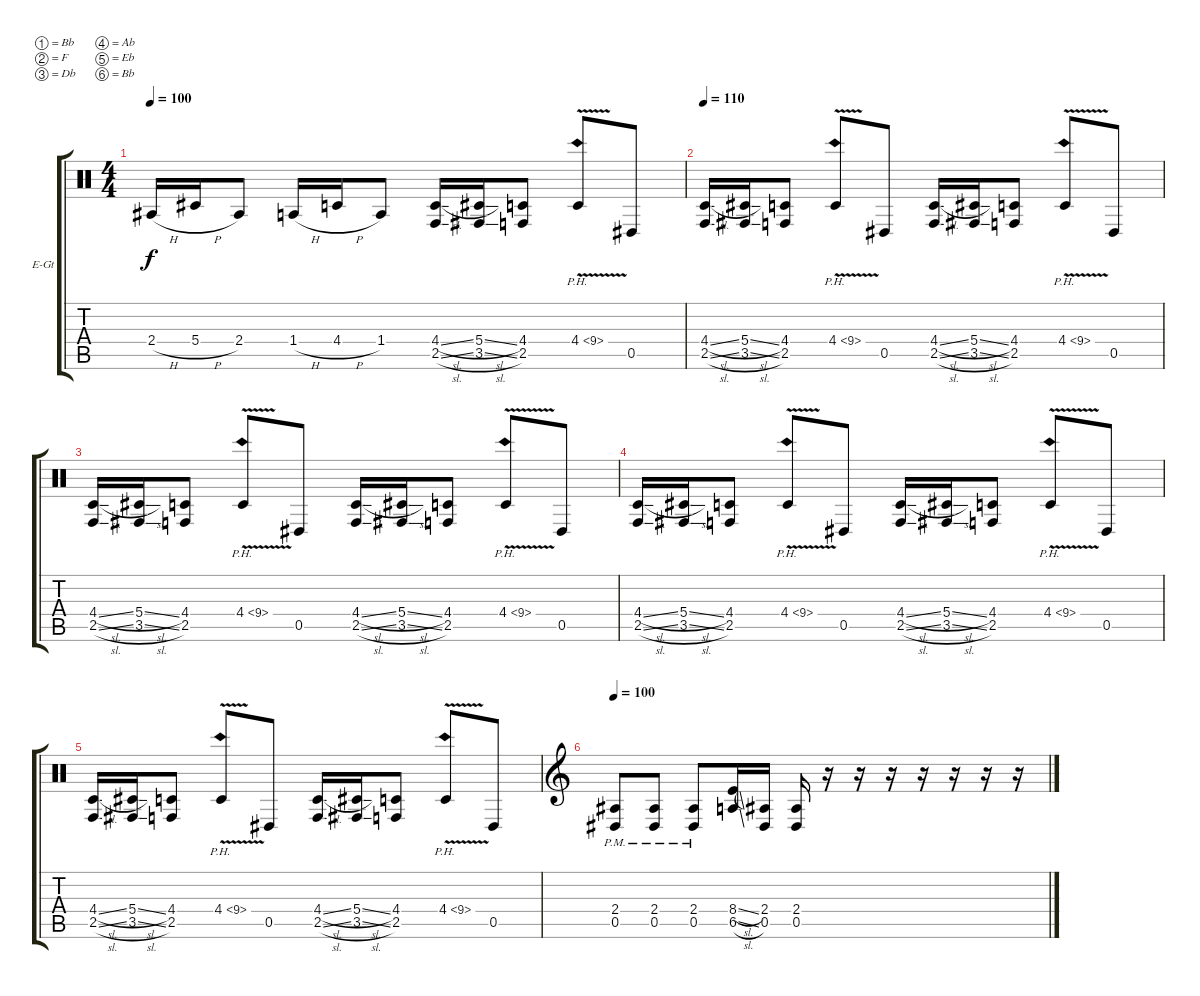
\bracketExtendMode groupsimilarinstruments
\firstSystemTrackNameOrientation horizontal
\otherSystemsTrackNameOrientation horizontal
\track ("Pat O'Brien" "E-Gt") {instrument distortionguitar}
\staff {score tabs}
\tuning (Bb3 F3 Db3 Ab2 Eb2 Bb1)
\ts (4 4)
\tempo 100
\clef neutral
\ks c
2.4{h}.16{dy f} 5.4{h}.16 2.4.8 1.4{h}.16 4.4{h}.16 1.4.8 (2.5{sl} 4.4{sl}).16 (3.5{sl} 5.4{sl}).16 (2.5 4.4).8 4.4{ph 5 v}.8 0.5.8 |
\tempo 110
(2.5{sl} 4.4{sl}).16 (3.5{sl} 5.4{sl}).16 (2.5 4.4).8 4.4{ph 5 v}.8 0.5.8 (2.5{sl} 4.4{sl}).16 (3.5{sl} 5.4{sl}).16 (2.5 4.4).8 4.4{ph 5 v}.8 0.5.8 |
(2.5{sl} 4.4{sl}).16 (3.5{sl} 5.4{sl}).16 (2.5 4.4).8 4.4{ph 5 v}.8 0.5.8 (2.5{sl} 4.4{sl}).16 (3.5{sl} 5.4{sl}).16 (2.5 4.4).8 4.4{ph 5 v}.8 0.5.8 |
(2.5{sl} 4.4{sl}).16 (3.5{sl} 5.4{sl}).16 (2.5 4.4).8 4.4{ph 5 v}.8 0.5.8 (2.5{sl} 4.4{sl}).16 (3.5{sl} 5.4{sl}).16 (2.5 4.4).8 4.4{ph 5 v}.8 0.5.8 |
(2.5{sl} 4.4{sl}).16 (3.5{sl} 5.4{sl}).16 (2.5 4.4).8 4.4{ph 5 v}.8 0.5.8 (2.5{sl} 4.4{sl}).16 (3.5{sl} 5.4{sl}).16 (2.5 4.4).8 4.4{ph 5 v}.8 0.5.8 |
\tempo 100
\clef g2
(0.5{pm} 2.4{pm}).8 (0.5{pm} 2.4{pm}).8 (0.5{pm} 2.4{pm}).8 (6.5{sl} 8.4{sl}).16 (0.5 2.4).16 (0.5 2.4).16 r.16 r.16 r.16 r.16 r.16 r.16 r.16
